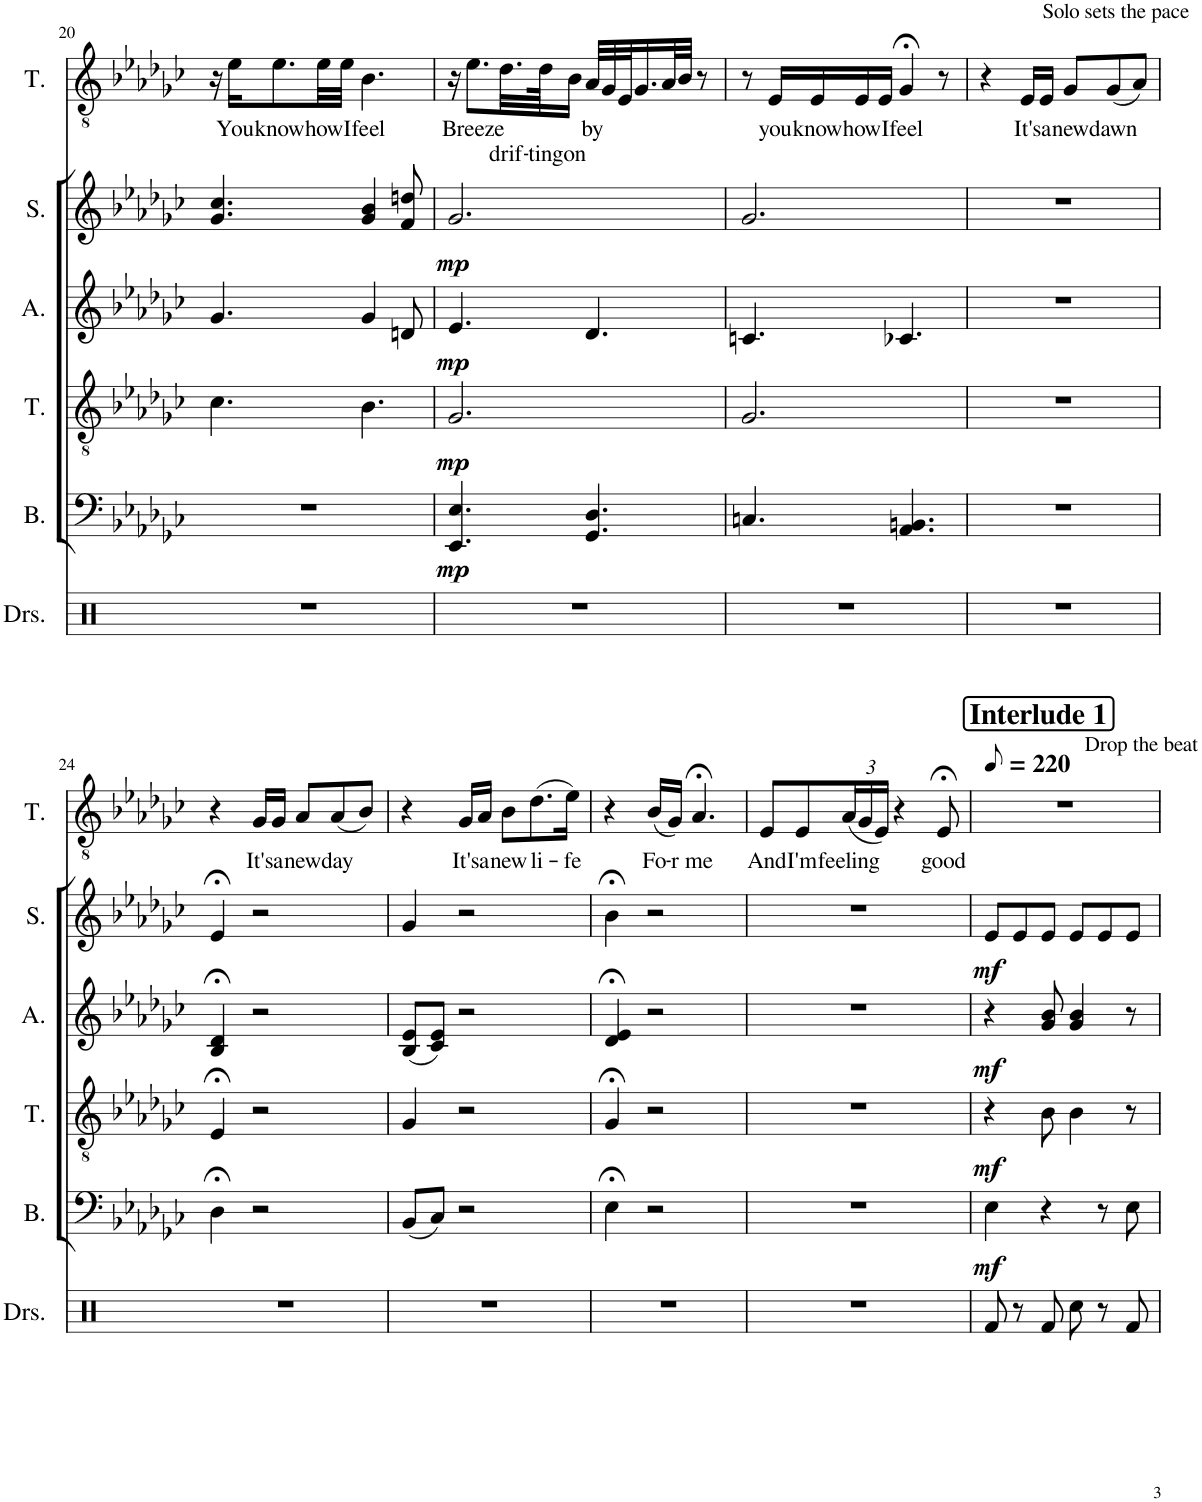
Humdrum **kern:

**kern	**kern	**dynam	**kern	**dynam	**kern	**dynam	**kern	**dynam	**kern	**text	**text
*part6	*part5	*part5	*part4	*part4	*part3	*part3	*part2	*part2	*part1	*part1	*part1
*staff6	*staff5	*staff5	*staff4	*staff4	*staff3	*staff3	*staff2	*staff2	*staff1	*staff1	*staff1
*I"Drumset	*I"Bass	*	*I"Tenor	*	*I"Alto	*	*I"Soprano	*	*I"Tenor	*	*
*I'Drs.	*I'B.	*	*I'T.	*	*I'A.	*	*I'S.	*	*I'T.	*	*
!!LO:PB:g=z
*clefX	*clefF4	*	*clefGv2	*	*clefG2	*	*clefG2	*	*clefGv2	*	*
*k[]	*k[b-e-a-d-g-c-]	*	*k[b-e-a-d-g-c-]	*	*k[b-e-a-d-g-c-]	*	*k[b-e-a-d-g-c-]	*	*k[b-e-a-d-g-c-]	*	*
*M6/8	*M6/8	*	*M6/8	*	*M6/8	*	*M6/8	*	*M6/8	*	*
=20	=20	=20	=20	=20	=20	=20	=20	=20	=20	=20	=20
2.r	2.r	.	4.c-\	.	4.g-/	.	4.g-/ 4.cc-/	.	16r	.	.
!	!	!	!	!	!	!	!	!	!	!LO:LY:b	!
.	.	.	.	.	.	.	.	.	16e-\KL	You	.
!	!	!	!	!	!	!	!	!	!	!LO:LY:b	!
.	.	.	.	.	.	.	.	.	8.e-\	know	.
!	!	!	!	!	!	!	!	!	!	!LO:LY:b	!
.	.	.	.	.	.	.	.	.	32e-\LL	how	.
!	!	!	!	!	!	!	!	!	!	!LO:LY:b	!
.	.	.	.	.	.	.	.	.	32e-\JJJ	I	.
!	!	!	!	!	!	!	!	!	!	!LO:LY:b	!
.	.	.	4.B-\	.	4g-/	.	4g-/ 4b-/	.	4.B-\	feel	.
.	.	.	.	.	8dn/	.	8f/ 8ddn/	.	.	.	.
=21	=21	=21	=21	=21	=21	=21	=21	=21	=21	=21	=21
!	!	!LO:DY:b	!	!LO:DY:b	!	!LO:DY:b	!	!LO:DY:b	!	!	!
2.r	4.EE-/ 4.E-/	mp	2.G-/	mp	4.e-/	mp	2.g-/	mp	16r	.	.
!	!	!	!	!	!	!	!	!	!	!LO:LY:b	!
.	.	.	.	.	.	.	.	.	8.e-\L	Breeze	.
!	!	!	!	!	!	!	!	!	!	!	!LO:LY:b
.	.	.	.	.	.	.	.	.	32.d-\LL	.	drif-
!	!	!	!	!	!	!	!	!	!	!	!LO:LY:b
.	.	.	.	.	.	.	.	.	64d-\JK	.	-ting
!	!	!	!	!	!	!	!	!	!	!	!LO:LY:b
.	.	.	.	.	.	.	.	.	16B-\JJ	.	on
!	!	!	!	!	!	!	!	!	!	!LO:LY:b	!
.	4.GG-/ 4.D-/	.	.	.	4.d-/	.	.	.	32A-/LLL	by	.
.	.	.	.	.	.	.	.	.	32G-/	.	.
.	.	.	.	.	.	.	.	.	32E-/J	.	.
.	.	.	.	.	.	.	.	.	16.G-/	.	.
.	.	.	.	.	.	.	.	.	32A-/L	.	.
.	.	.	.	.	.	.	.	.	32B-/JJJ	.	.
.	.	.	.	.	.	.	.	.	8r	.	.
=22	=22	=22	=22	=22	=22	=22	=22	=22	=22	=22	=22
2.r	4.Cn/	.	2.G-/	.	4.cn/	.	2.g-/	.	8r	.	.
!	!	!	!	!	!	!	!	!	!	!LO:LY:b	!
.	.	.	.	.	.	.	.	.	16E-/LL	you	.
!	!	!	!	!	!	!	!	!	!	!LO:LY:b	!
.	.	.	.	.	.	.	.	.	16E-/	know	.
!	!	!	!	!	!	!	!	!	!	!LO:LY:b	!
.	.	.	.	.	.	.	.	.	16E-/	how	.
!	!	!	!	!	!	!	!	!	!	!LO:LY:b	!
.	.	.	.	.	.	.	.	.	16E-/JJ	I	.
!	!	!	!	!	!	!	!	!	!	!LO:LY:b	!
.	4.AA-/ 4.BBn/	.	.	.	4.c-X/	.	.	.	4G-;</	feel	.
.	.	.	.	.	.	.	.	.	8r	.	.
=23	=23	=23	=23	=23	=23	=23	=23	=23	=23	=23	=23
2.r	2.r	.	2.r	.	2.r	.	2.r	.	4r	.	.
!	!	!	!	!	!	!	!	!	!LO:TX:a:t=Solo sets the pace	!	!
!	!	!	!	!	!	!	!	!	!	!LO:LY:b	!
.	.	.	.	.	.	.	.	.	16E-/LL	It's	.
!	!	!	!	!	!	!	!	!	!	!LO:LY:b	!
.	.	.	.	.	.	.	.	.	16E-/JJ	a	.
!	!	!	!	!	!	!	!	!	!	!LO:LY:b	!
.	.	.	.	.	.	.	.	.	8G-/L	new	.
!	!	!	!	!	!	!	!	!	!	!LO:LY:b	!
.	.	.	.	.	.	.	.	.	(8G-/	dawn	.
.	.	.	.	.	.	.	.	.	8A-/J)	.	.
!!LO:LB:g=z
=24	=24	=24	=24	=24	=24	=24	=24	=24	=24	=24	=24
2.r	4D-;<\	.	4E-;</	.	4B-/;< 4d-/;<	.	4e-;</	.	4r	.	.
!	!	!	!	!	!	!	!	!	!	!LO:LY:b	!
.	2r	.	2r	.	2r	.	2r	.	16G-/LL	It's	.
!	!	!	!	!	!	!	!	!	!	!LO:LY:b	!
.	.	.	.	.	.	.	.	.	16G-/JJ	a	.
!	!	!	!	!	!	!	!	!	!	!LO:LY:b	!
.	.	.	.	.	.	.	.	.	8A-/L	new	.
!	!	!	!	!	!	!	!	!	!	!LO:LY:b	!
.	.	.	.	.	.	.	.	.	(8A-/	day	.
.	.	.	.	.	.	.	.	.	8B-/J)	.	.
=25	=25	=25	=25	=25	=25	=25	=25	=25	=25	=25	=25
2.r	(8BB-/L	.	4G-/	.	(8B-/ 8e-/L	.	4g-/	.	4r	.	.
.	8C-/J)	.	.	.	8c-/ 8e-/J)	.	.	.	.	.	.
!	!	!	!	!	!	!	!	!	!	!LO:LY:b	!
.	2r	.	2r	.	2r	.	2r	.	16G-/LL	It's	.
!	!	!	!	!	!	!	!	!	!	!LO:LY:b	!
.	.	.	.	.	.	.	.	.	16A-/JJ	a	.
!	!	!	!	!	!	!	!	!	!	!LO:LY:b	!
.	.	.	.	.	.	.	.	.	8B-\L	new	.
!	!	!	!	!	!	!	!	!	!	!LO:LY:b	!
.	.	.	.	.	.	.	.	.	(8.d-\	li-	.
!	!	!	!	!	!	!	!	!	!	!LO:LY:b	!
.	.	.	.	.	.	.	.	.	16e-\Jk)	-fe	.
=26	=26	=26	=26	=26	=26	=26	=26	=26	=26	=26	=26
2.r	4E-;<\	.	4G-;</	.	4d-/;< 4e-/;<	.	4b-;<\	.	4r	.	.
!	!	!	!	!	!	!	!	!	!	!LO:LY:b	!
.	2r	.	2r	.	2r	.	2r	.	(16B-/LL	Fo-	.
!	!	!	!	!	!	!	!	!	!	!LO:LY:b	!
.	.	.	.	.	.	.	.	.	16G-/JJ)	-r	.
!	!	!	!	!	!	!	!	!	!	!LO:LY:b	!
.	.	.	.	.	.	.	.	.	4.A-;</	me	.
=27	=27	=27	=27	=27	=27	=27	=27	=27	=27	=27	=27
!	!	!	!	!	!	!	!	!	!	!LO:LY:b	!
2.r	2.r	.	2.r	.	2.r	.	2.r	.	8E-/L	And	.
!	!	!	!	!	!	!	!	!	!	!LO:LY:b	!
.	.	.	.	.	.	.	.	.	8E-/	I'm	.
*	*	*	*	*	*	*	*	*	*Xbrackettup	*	*
!	!	!	!	!	!	!	!	!	!	!LO:LY:b	!
.	.	.	.	.	.	.	.	.	(24A-/L	feeling	.
.	.	.	.	.	.	.	.	.	24G-/	.	.
.	.	.	.	.	.	.	.	.	24E-/JJ)	.	.
.	.	.	.	.	.	.	.	.	4r	.	.
!	!	!	!	!	!	!	!	!	!	!LO:LY:b	!
.	.	.	.	.	.	.	.	.	8E-;</	good	.
=28	=28	=28	=28	=28	=28	=28	=28	=28	=28	=28	=28
!!LO:REH:place=s1:a:B:cj:fs=14:t=Interlude 1
*	*	*	*	*	*	*	*	*	*MM110	*	*
!	!	!	!	!	!	!	!	!	!LO:TX:a:t=Drop the beat	!	!
!	!	!LO:DY:b	!	!LO:DY:b	!	!LO:DY:b	!	!LO:DY:b	!	!	!
8Rf/	4E-\	mf	4r	mf	4r	mf	8e-/L	mf	2.r	.	.
8r	.	.	.	.	.	.	8e-/	.	.	.	.
8Rf/	4r	.	8B-\	.	8g-/ 8b-/	.	8e-/J	.	.	.	.
8Rcc\	.	.	4B-\	.	4g-/ 4b-/	.	8e-/L	.	.	.	.
8r	8r	.	.	.	.	.	8e-/	.	.	.	.
8Rf/	8E-\	.	8r	.	8r	.	8e-/J	.	.	.	.
=	=	=	=	=	=	=	=	=	=	=	=
*-	*-	*-	*-	*-	*-	*-	*-	*-	*-	*-	*-
